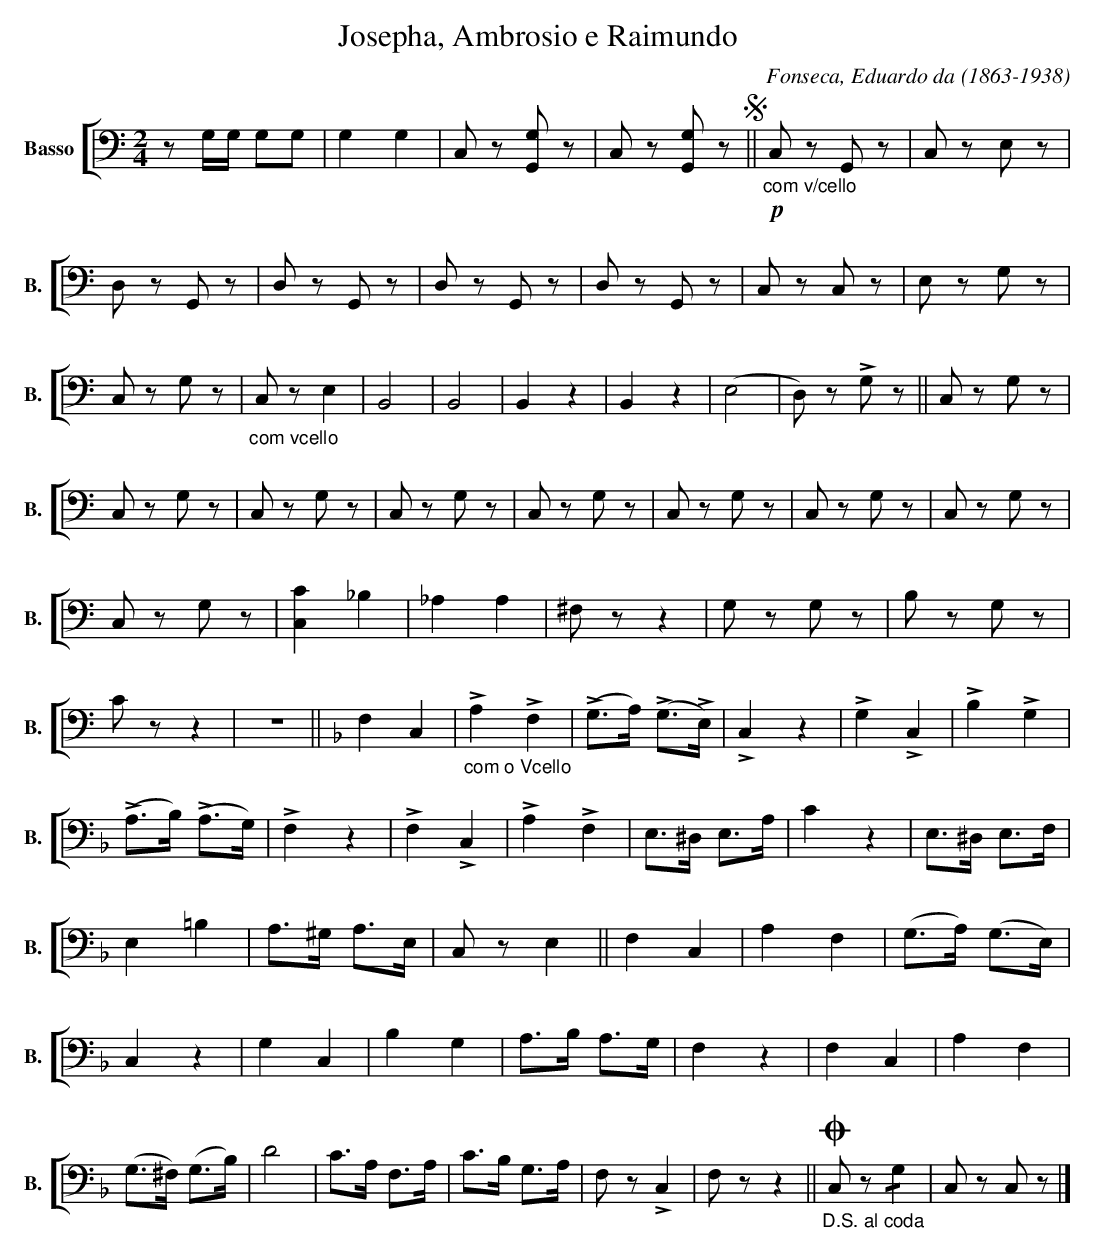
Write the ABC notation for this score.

X:1
T:Josepha, Ambrosio e Raimundo
C:Fonseca, Eduardo da (1863-1938)
M:2/4
L:1/4
K:C
V: 6 clef=bass name="Basso" sname="B."
%%staves [ 6 ]
	%---------------------
   z/G,//G,// G,/G,/ | G,G,| C,/z/ [G,,G,]/z/ |C,/z/ [G,,G,]/z/ !segno! || \
   "_com v/cello " !p! C,/ z/ G,,/z/ |  C,/ z/ E,/z/ | D,/ z/ G,,/z/ | \
   D,/ z/ G,,/z/ | D,/ z/ G,,/z/ |D,/ z/ G,,/z/ | C,/z/ C,/z/ | E,/z/ G,/z/ | C,/z/ G,/z/ | \
   "_com vcello"  C,/z/E, | B,,2 | B,,2 | B,,z | B,,z | (E,2 | D,/)z/ !>!G,/z/|| \
   C,/z/ G,/z/ |  C,/z/ G,/z/ |  C,/z/ G,/z/ |  C,/z/ G,/z/ | \
    C,/z/ G,/z/ |  C,/z/ G,/z/ |  C,/z/ G,/z/ |  C,/z/ G,/z/ |  C,/z/ G,/z/ | \
   [C,C]_B,|_A,A,| ^F,/z/ z | G,/z/ G,/z/ | B,/z/ G,/z/ | C/z/z| Z || \
   [K:F] F,C, | "_com o Vcello" !>!A,!>!F,| !>!(G,/>A,/) !>!(G,/>!>!E,/) | !>!C,z | \
   !>!G,!>!C, | !>!B,!>!G, | !>!(A,/>B,/) (!>!A,/>G,/) | !>!F,z | \
   !>!F,!>!C, | !>!A,!>!F,| E,/>^D,/ E,/>A,/ | Cz |  E,/>^D,/ E,/>F,/ | E,=B, | A,/>^G,/ A,/>E,/ | \
   C,/z/E,|| F,C,| A,F,| (G,/>A,/) (G,/>E,/) | C,z | \
   G,C, | B,G, | A,/>B,/ A,/>G,/ | F,z | F,C, | A,F,| (G,/>^F,/) (G,/>B,/) | D2 | C/>A,/ F,/>A,/ | C/>B,/ G,/>A,/ | \
   F,/z/!>!C, | F,/z/z  ||  "_D.S. al coda" !coda!C,/z/ !/!G, | C,/z/ C,/z/ |]  \
